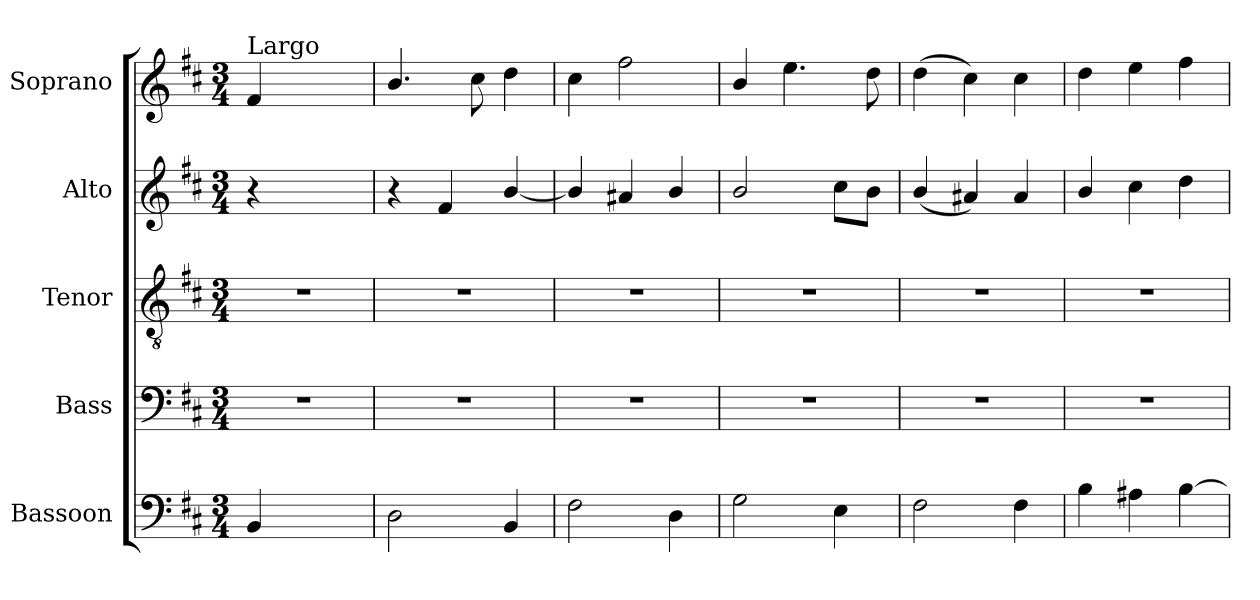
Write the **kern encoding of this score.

**kern	**kern	**kern	**kern	**kern
*part5	*part4	*part3	*part2	*part1
*staff5	*staff4	*staff3	*staff2	*staff1
*I"Bassoon	*I"Bass	*I"Tenor	*I"Alto	*I"Soprano
*I'Bsn.	*I'B.	*I'T.	*I'A.	*I'S.
!!LO:PB:g=z
*clefF4	*clefF4	*clefGv2	*clefG2	*clefG2
*	*	*ITrd7c12	*	*
*k[f#c#]	*k[f#c#]	*k[f#c#]	*k[f#c#]	*k[f#c#]
*b:	*b:	*b:	*b:	*b:
*M3/4	*M3/4	*M3/4	*M3/4	*M3/4
=	=	=	=	=
!	!	!	!	!LO:TX:a:t=Largo
!	!LO:N:vis=1	!LO:N:vis=1	!	!
4BBi/	2.r	2.r	4r	4f#i/
2ryy	.	.	2ryy	2ryy
=1	=1	=1	=1	=1
!	!LO:N:vis=1	!LO:N:vis=1	!	!
2Di\	2.r	2.r	4r	4.bi/
.	.	.	4f#i/	.
.	.	.	.	8cc#i\
4BBi/	.	.	[4bi/	4ddi\
=2	=2	=2	=2	=2
!	!LO:N:vis=1	!LO:N:vis=1	!	!
2F#i\	2.r	2.r	4bi/]	4cc#i\
.	.	.	4a#Xi/	2ff#i\
4Di\	.	.	4bi/	.
=3	=3	=3	=3	=3
!	!LO:N:vis=1	!LO:N:vis=1	!	!
2Gi\	2.r	2.r	2bi/	4bi/
.	.	.	.	4.eei\
4Ei\	.	.	8cc#i\L	.
.	.	.	8bi\J	8ddi\
=4	=4	=4	=4	=4
!	!LO:N:vis=1	!LO:N:vis=1	!	!
2F#i\	2.r	2.r	(4bi/	(4ddi\
.	.	.	4a#Xi/)	4cc#i\)
4F#i\	.	.	4a#i/	4cc#i\
=5	=5	=5	=5	=5
!	!LO:N:vis=1	!LO:N:vis=1	!	!
4Bi\	2.r	2.r	4bi/	4ddi\
4A#Xi\	.	.	4cc#i\	4eei\
[4Bi\	.	.	4ddi\	4ff#i\
=	=	=	=	=
*-	*-	*-	*-	*-
